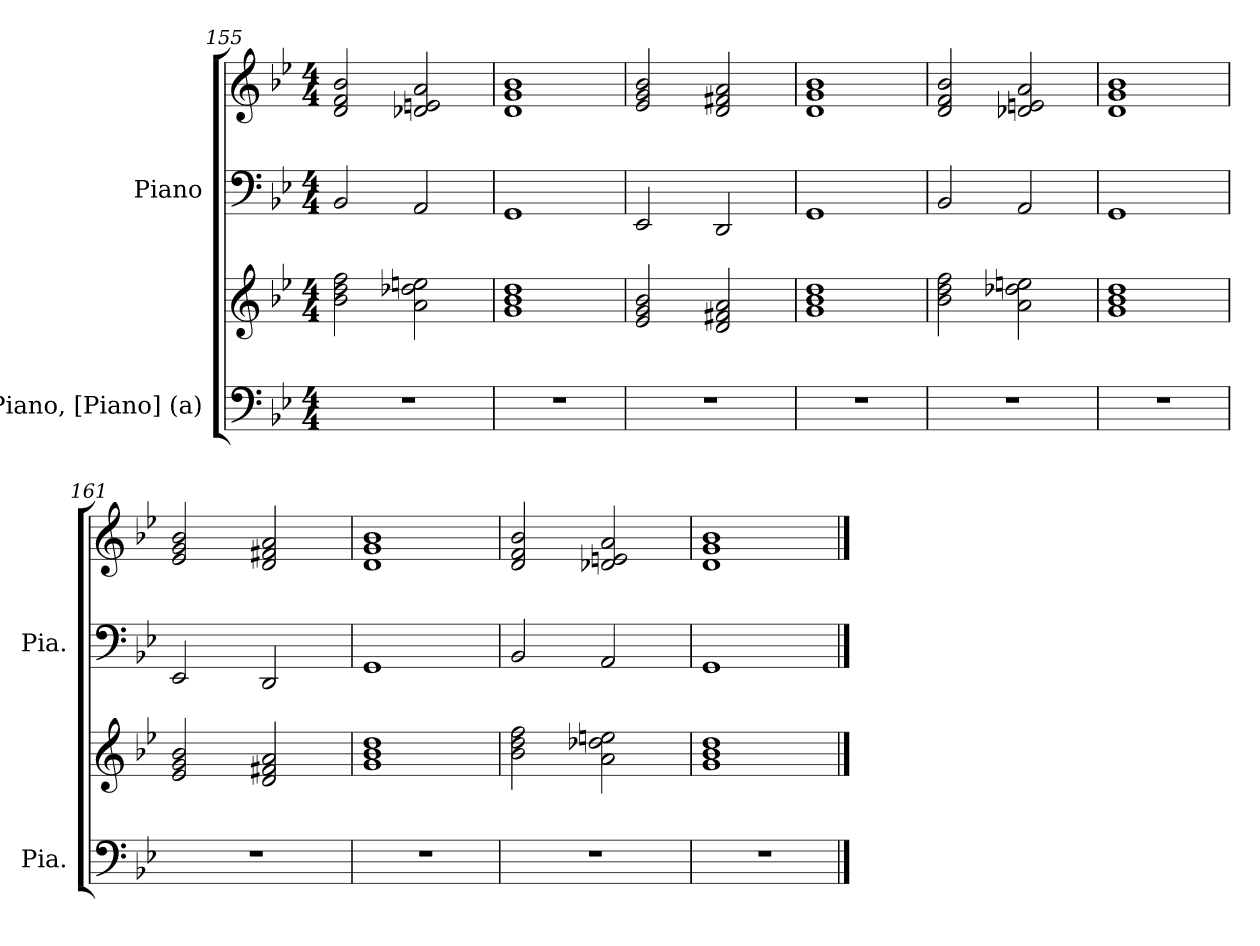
**kern	**kern	**kern	**kern
*part2	*part2	*part1	*part1
*staff4	*staff3	*staff2	*staff1
*I"Piano, [Piano] (a)	*	*I"Piano	*
*I'Pia.	*	*I'Pia.	*
*clefF4	*clefG2	*clefF4	*clefG2
*k[b-e-]	*k[b-e-]	*k[b-e-]	*k[b-e-]
*M4/4	*M4/4	*M4/4	*M4/4
=155	=155	=155	=155
1r	2b-\ 2dd\ 2ff\	2BB-/	2d/ 2f/ 2b-/
.	2a\ 2dd-X\ 2een\	2AA/	2d-X/ 2en/ 2a/
=156	=156	=156	=156
1r	1g 1b- 1dd	1GG	1d 1g 1b-
=157	=157	=157	=157
1r	2e-/ 2g/ 2b-/	2EE-/	2e-/ 2g/ 2b-/
.	2d/ 2f#X/ 2a/	2DD/	2d/ 2f#X/ 2a/
=158	=158	=158	=158
1r	1g 1b- 1dd	1GG	1d 1g 1b-
=159	=159	=159	=159
1r	2b-\ 2dd\ 2ff\	2BB-/	2d/ 2f/ 2b-/
.	2a\ 2dd-X\ 2een\	2AA/	2d-X/ 2en/ 2a/
=160	=160	=160	=160
1r	1g 1b- 1dd	1GG	1d 1g 1b-
!!LO:PB:g=z
=161	=161	=161	=161
1r	2e-/ 2g/ 2b-/	2EE-/	2e-/ 2g/ 2b-/
.	2d/ 2f#X/ 2a/	2DD/	2d/ 2f#X/ 2a/
=162	=162	=162	=162
1r	1g 1b- 1dd	1GG	1d 1g 1b-
=163	=163	=163	=163
1r	2b-\ 2dd\ 2ff\	2BB-/	2d/ 2f/ 2b-/
.	2a\ 2dd-X\ 2een\	2AA/	2d-X/ 2en/ 2a/
=164	=164	=164	=164
1r	1g 1b- 1dd	1GG	1d 1g 1b-
==	==	==	==
*-	*-	*-	*-
